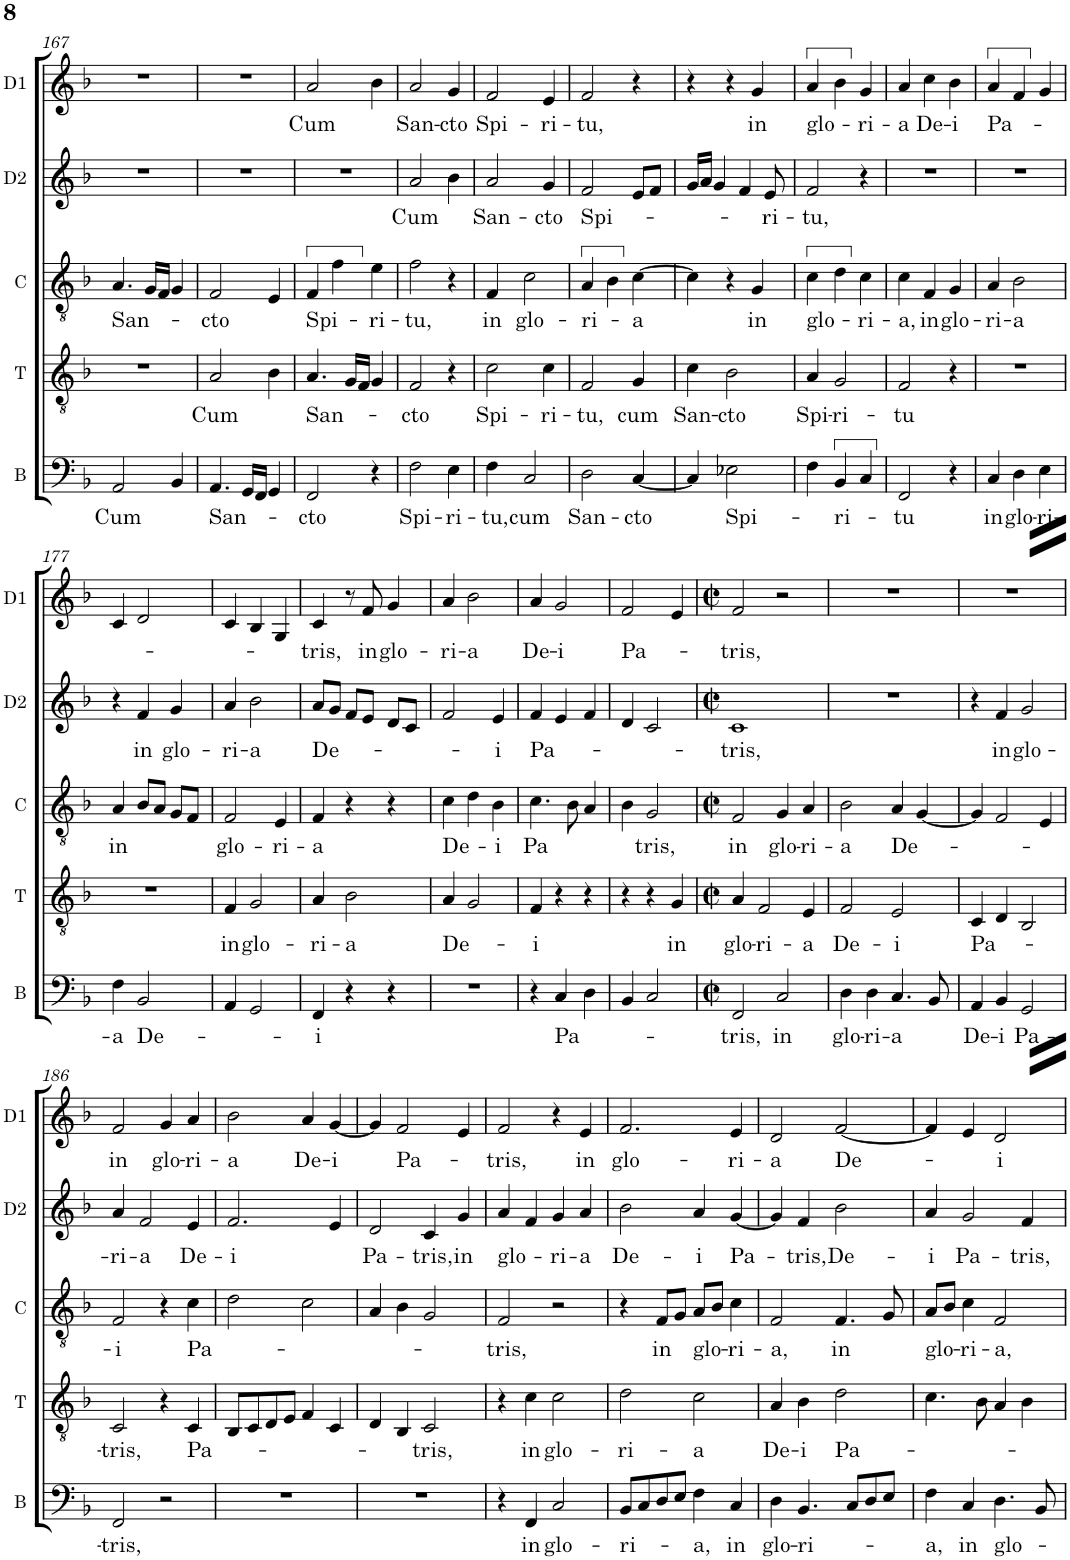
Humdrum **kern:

**kern	**text	**kern	**text	**kern	**text	**kern	**text	**kern	**text
*part5	*part5	*part4	*part4	*part3	*part3	*part2	*part2	*part1	*part1
*staff5	*staff5	*staff4	*staff4	*staff3	*staff3	*staff2	*staff2	*staff1	*staff1
*I"B	*	*I"T	*	*I"Contra	*	*I"D2	*	*I"D1	*
*I'B	*	*I'T	*	*I'C	*	*I'D2	*	*I'D1	*
!!LO:PB:g=z
*clefF4	*	*clefGv2	*	*clefGv2	*	*clefG2	*	*clefG2	*
*k[b-]	*	*k[b-]	*	*k[b-]	*	*k[b-]	*	*k[b-]	*
*M3/4	*	*M3/4	*	*M3/4	*	*M3/4	*	*M3/4	*
=167	=167	=167	=167	=167	=167	=167	=167	=167	=167
!	!LO:LY:b	!	!	!	!LO:LY:b	!	!	!	!
2AA/	Cum	2.r	.	4.A/	San-	2.r	.	2.r	.
.	.	.	.	16G/LL	.	.	.	.	.
.	.	.	.	16F/JJ	.	.	.	.	.
4BB-/	.	.	.	4G/	.	.	.	.	.
=168	=168	=168	=168	=168	=168	=168	=168	=168	=168
!	!LO:LY:b	!	!LO:LY:b	!	!LO:LY:b	!	!	!	!
4.AA/	San-	2A/	Cum	2F/	-cto	2.r	.	2.r	.
16GG/LL	.	.	.	.	.	.	.	.	.
16FF/JJ	.	.	.	.	.	.	.	.	.
4GG/	.	4B-\	.	4E/	.	.	.	.	.
=169	=169	=169	=169	=169	=169	=169	=169	=169	=169
!	!LO:LY:b	!	!LO:LY:b	!	!LO:LY:b	!	!	!	!LO:LY:b
2FF/	-cto	4.A/	San-	4F/	Spi-	2.r	.	2a/	Cum
.	.	.	.	4f\	.	.	.	.	.
.	.	16G/LL	.	.	.	.	.	.	.
.	.	16F/JJ	.	.	.	.	.	.	.
!	!	!	!	!	!LO:LY:b	!	!	!	!
4r	.	4G/	.	4e\	-ri-	.	.	4b-\	.
=170	=170	=170	=170	=170	=170	=170	=170	=170	=170
!	!LO:LY:b	!	!LO:LY:b	!	!LO:LY:b	!	!LO:LY:b	!	!LO:LY:b
2F\	Spi-	2F/	-cto	2f\	-tu,	2a/	Cum	2a/	San-
!	!LO:LY:b	!	!	!	!	!	!	!	!LO:LY:b
4E\	-ri-	4r	.	4r	.	4b-\	.	4g/	-cto
=171	=171	=171	=171	=171	=171	=171	=171	=171	=171
!	!LO:LY:b	!	!LO:LY:b	!	!LO:LY:b	!	!LO:LY:b	!	!LO:LY:b
4F\	-tu,	2c\	Spi-	4F/	in	2a/	San-	2f/	Spi-
!	!LO:LY:b	!	!	!	!LO:LY:b	!	!	!	!
2C/	cum	.	.	2c\	glo-	.	.	.	.
!	!	!	!LO:LY:b	!	!	!	!LO:LY:b	!	!LO:LY:b
.	.	4c\	-ri-	.	.	4g/	-cto	4e/	-ri-
=172	=172	=172	=172	=172	=172	=172	=172	=172	=172
!	!LO:LY:b	!	!LO:LY:b	!	!LO:LY:b	!	!LO:LY:b	!	!LO:LY:b
2D\	San-	2F/	-tu,	4A/	-ri-	2f/	Spi-	2f/	-tu,
.	.	.	.	4B-\	.	.	.	.	.
!	!LO:LY:b	!	!LO:LY:b	!	!LO:LY:b	!	!	!	!
[4C/	-cto	4G/	cum	[4c\	-a	8e/L	.	4r	.
.	.	.	.	.	.	8f/J	.	.	.
=173	=173	=173	=173	=173	=173	=173	=173	=173	=173
!	!	!	!LO:LY:b	!	!	!	!	!	!
4C/]	.	4c\	San-	4c\]	.	16g/LL	.	4r	.
.	.	.	.	.	.	16a/JJ	.	.	.
.	.	.	.	.	.	4g/	.	.	.
!	!LO:LY:b	!	!LO:LY:b	!	!	!	!	!	!
2E-X\	Spi-	2B-\	-cto	4r	.	.	.	4r	.
.	.	.	.	.	.	4f/	.	.	.
!	!	!	!	!	!LO:LY:b	!	!	!	!LO:LY:b
.	.	.	.	4G/	in	.	.	4g/	in
!	!	!	!	!	!	!	!LO:LY:b	!	!
.	.	.	.	.	.	8e/	-ri-	.	.
=174	=174	=174	=174	=174	=174	=174	=174	=174	=174
!	!	!	!LO:LY:b	!	!LO:LY:b	!	!LO:LY:b	!	!LO:LY:b
4F\	.	4A/	Spi-	4c\	glo-	2f/	-tu,	4a/	glo-
!	!LO:LY:b	!	!LO:LY:b	!	!	!	!	!	!
4BB-/	-ri-	2G/	-ri-	4d\	.	.	.	4b-\	.
!	!	!	!	!	!LO:LY:b	!	!	!	!LO:LY:b
4C/	.	.	.	4c\	-ri-	4r	.	4g/	-ri-
=175	=175	=175	=175	=175	=175	=175	=175	=175	=175
!	!LO:LY:b	!	!LO:LY:b	!	!LO:LY:b	!	!	!	!LO:LY:b
2FF/	-tu	2F/	-tu	4c\	-a,	2.r	.	4a/	-a
!	!	!	!	!	!LO:LY:b	!	!	!	!LO:LY:b
.	.	.	.	4F/	in	.	.	4cc\	De-
!	!	!	!	!	!LO:LY:b	!	!	!	!LO:LY:b
4r	.	4r	.	4G/	glo-	.	.	4b-\	-i
=176	=176	=176	=176	=176	=176	=176	=176	=176	=176
!	!LO:LY:b	!	!	!	!LO:LY:b	!	!	!	!LO:LY:b
4C/	in	2.r	.	4A/	-ri-	2.r	.	4a/	Pa-
!	!LO:LY:b	!	!	!	!LO:LY:b	!	!	!	!
4D\	glo-	.	.	2B-\	-a	.	.	4f/	.
!	!LO:LY:b	!	!	!	!	!	!	!	!
4E\	-ri-	.	.	.	.	.	.	4g/	.
!!LO:LB:g=z
=177	=177	=177	=177	=177	=177	=177	=177	=177	=177
!	!LO:LY:b	!	!	!	!LO:LY:b	!	!	!	!
4F\	-a	2.r	.	4A/	in	4r	.	4c/	.
!	!LO:LY:b	!	!	!	!	!	!LO:LY:b	!	!
2BB-/	De-	.	.	8B-/L	.	4f/	in	2d/	.
.	.	.	.	8A/J	.	.	.	.	.
!	!	!	!	!	!	!	!LO:LY:b	!	!
.	.	.	.	8G/L	.	4g/	glo-	.	.
.	.	.	.	8F/J	.	.	.	.	.
=178	=178	=178	=178	=178	=178	=178	=178	=178	=178
!	!	!	!LO:LY:b	!	!LO:LY:b	!	!LO:LY:b	!	!
4AA/	.	4F/	in	2F/	glo-	4a/	-ri-	4c/	.
!	!	!	!LO:LY:b	!	!	!	!LO:LY:b	!	!
2GG/	.	2G/	glo-	.	.	2b-\	-a	4B-/	.
!	!	!	!	!	!LO:LY:b	!	!	!	!
.	.	.	.	4E/	-ri-	.	.	4G/	.
=179	=179	=179	=179	=179	=179	=179	=179	=179	=179
!	!LO:LY:b	!	!LO:LY:b	!	!LO:LY:b	!	!LO:LY:b	!	!LO:LY:b
4FF/	-i	4A/	-ri-	4F/	-a	8a/L	De-	4c/	-tris,
.	.	.	.	.	.	8g/J	.	.	.
!	!	!	!LO:LY:b	!	!	!	!	!	!
4r	.	2B-\	-a	4r	.	8f/L	.	8r	.
!	!	!	!	!	!	!	!	!	!LO:LY:b
.	.	.	.	.	.	8e/J	.	8f/	in
!	!	!	!	!	!	!	!	!	!LO:LY:b
4r	.	.	.	4r	.	8d/L	.	4g/	glo-
.	.	.	.	.	.	8c/J	.	.	.
=180	=180	=180	=180	=180	=180	=180	=180	=180	=180
!	!	!	!LO:LY:b	!	!LO:LY:b	!	!	!	!LO:LY:b
2.r	.	4A/	De-	4c\	De-	2f/	.	4a/	-ri-
!	!	!	!	!	!	!	!	!	!LO:LY:b
.	.	2G/	.	4d\	.	.	.	2b-\	-a
!	!	!	!	!	!LO:LY:b	!	!LO:LY:b	!	!
.	.	.	.	4B-\	-i	4e/	-i	.	.
=181	=181	=181	=181	=181	=181	=181	=181	=181	=181
!	!	!	!LO:LY:b	!	!LO:LY:b	!	!LO:LY:b	!	!LO:LY:b
4r	.	4F/	-i	4.c\	Pa	4f/	Pa-	4a/	De-
!	!LO:LY:b	!	!	!	!	!	!	!	!LO:LY:b
4C/	Pa-	4r	.	.	.	4e/	.	2g/	-i
.	.	.	.	8B-\	.	.	.	.	.
4D\	.	4r	.	4A/	.	4f/	.	.	.
=182	=182	=182	=182	=182	=182	=182	=182	=182	=182
!	!	!	!	!	!	!	!	!	!LO:LY:b
4BB-/	.	4r	.	4B-\	.	4d/	.	2f/	Pa-
!	!	!	!	!	!LO:LY:b	!	!	!	!
2C/	.	4r	.	2G/	tris,	2c/	.	.	.
!	!	!	!LO:LY:b	!	!	!	!	!	!
.	.	4G/	in	.	.	.	.	4e/	.
=183	=183	=183	=183	=183	=183	=183	=183	=183	=183
*M2/2	*	*M2/2	*	*M2/2	*	*M2/2	*	*M2/2	*
*met(c|)	*	*met(c|)	*	*met(c|)	*	*met(c|)	*	*met(c|)	*
!	!LO:LY:b	!	!LO:LY:b	!	!LO:LY:b	!	!LO:LY:b	!	!LO:LY:b
2FF/	-tris,	4A/	glo-	2F/	in	1c	-tris,	2f/	-tris,
!	!	!	!LO:LY:b	!	!	!	!	!	!
.	.	2F/	-ri-	.	.	.	.	.	.
!	!LO:LY:b	!	!	!	!LO:LY:b	!	!	!	!
2C/	in	.	.	4G/	glo-	.	.	2r	.
!	!	!	!LO:LY:b	!	!LO:LY:b	!	!	!	!
.	.	4E/	-a	4A/	-ri-	.	.	.	.
=184	=184	=184	=184	=184	=184	=184	=184	=184	=184
!	!LO:LY:b	!	!LO:LY:b	!	!LO:LY:b	!	!	!	!
4D\	glo-	2F/	De-	2B-\	-a	1r	.	1r	.
!	!LO:LY:b	!	!	!	!	!	!	!	!
4D\	-ri-	.	.	.	.	.	.	.	.
!	!LO:LY:b	!	!LO:LY:b	!	!LO:LY:b	!	!	!	!
4.C/	-a	2E/	-i	4A/	De-	.	.	.	.
.	.	.	.	[4G/	.	.	.	.	.
8BB-/	.	.	.	.	.	.	.	.	.
=185	=185	=185	=185	=185	=185	=185	=185	=185	=185
!	!LO:LY:b	!	!LO:LY:b	!	!	!	!	!	!
4AA/	De-	4C/	Pa-	4G/]	.	4r	.	1r	.
!	!LO:LY:b	!	!	!	!	!	!LO:LY:b	!	!
4BB-/	-i	4D/	.	2F/	.	4f/	in	.	.
!	!LO:LY:b	!	!	!	!	!	!LO:LY:b	!	!
2GG/	Pa-	2BB-/	.	.	.	2g/	glo-	.	.
.	.	.	.	4E/	.	.	.	.	.
!!LO:LB:g=z
=186	=186	=186	=186	=186	=186	=186	=186	=186	=186
!	!LO:LY:b	!	!LO:LY:b	!	!LO:LY:b	!	!LO:LY:b	!	!LO:LY:b
2FF/	-tris,	2C/	-tris,	2F/	-i	4a/	-ri-	2f/	in
!	!	!	!	!	!	!	!LO:LY:b	!	!
.	.	.	.	.	.	2f/	-a	.	.
!	!	!	!	!	!	!	!	!	!LO:LY:b
2r	.	4r	.	4r	.	.	.	4g/	glo-
!	!	!	!LO:LY:b	!	!LO:LY:b	!	!LO:LY:b	!	!LO:LY:b
.	.	4C/	Pa-	4c\	Pa-	4e/	De-	4a/	-ri-
=187	=187	=187	=187	=187	=187	=187	=187	=187	=187
!	!	!	!	!	!	!	!LO:LY:b	!	!LO:LY:b
1r	.	8BB-/L	.	2d\	.	2.f/	-i	2b-\	-a
.	.	8C/	.	.	.	.	.	.	.
.	.	8D/	.	.	.	.	.	.	.
.	.	8E/J	.	.	.	.	.	.	.
!	!	!	!	!	!	!	!	!	!LO:LY:b
.	.	4F/	.	2c\	.	.	.	4a/	De-
!	!	!	!	!	!	!	!	!	!LO:LY:b
.	.	4C/	.	.	.	4e/	.	[4g/	-i
=188	=188	=188	=188	=188	=188	=188	=188	=188	=188
!	!	!	!	!	!	!	!LO:LY:b	!	!
1r	.	4D/	.	4A/	.	2d/	Pa-	4g/]	.
!	!	!	!	!	!	!	!	!	!LO:LY:b
.	.	4BB-/	.	4B-\	.	.	.	2f/	Pa-
!	!	!	!LO:LY:b	!	!	!	!LO:LY:b	!	!
.	.	2C/	-tris,	2G/	.	4c/	-tris,	.	.
!	!	!	!	!	!	!	!LO:LY:b	!	!
.	.	.	.	.	.	4g/	in	4e/	.
=189	=189	=189	=189	=189	=189	=189	=189	=189	=189
!	!	!	!	!	!LO:LY:b	!	!LO:LY:b	!	!LO:LY:b
4r	.	4r	.	2F/	-tris,	4a/	glo-	2f/	-tris,
!	!LO:LY:b	!	!LO:LY:b	!	!	!	!	!	!
4FF/	in	4c\	in	.	.	4f/	.	.	.
!	!LO:LY:b	!	!LO:LY:b	!	!	!	!LO:LY:b	!	!
2C/	glo-	2c\	glo-	2r	.	4g/	-ri-	4r	.
!	!	!	!	!	!	!	!LO:LY:b	!	!LO:LY:b
.	.	.	.	.	.	4a/	-a	4e/	in
=190	=190	=190	=190	=190	=190	=190	=190	=190	=190
!	!LO:LY:b	!	!LO:LY:b	!	!	!	!LO:LY:b	!	!LO:LY:b
8BB-/L	-ri-	2d\	-ri-	4r	.	2b-\	De-	2.f/	glo-
8C/	.	.	.	.	.	.	.	.	.
!	!	!	!	!	!LO:LY:b	!	!	!	!
8D/	.	.	.	8F/L	in	.	.	.	.
8E/J	.	.	.	8G/J	.	.	.	.	.
!	!LO:LY:b	!	!LO:LY:b	!	!LO:LY:b	!	!LO:LY:b	!	!
4F\	a,	2c\	-a	8A/L	glo-	4a/	-i	.	.
.	.	.	.	8B-/J	.	.	.	.	.
!	!LO:LY:b	!	!	!	!LO:LY:b	!	!LO:LY:b	!	!LO:LY:b
4C/	in	.	.	4c\	-ri-	[4g/	Pa-	4e/	-ri-
=191	=191	=191	=191	=191	=191	=191	=191	=191	=191
!	!LO:LY:b	!	!LO:LY:b	!	!LO:LY:b	!	!	!	!LO:LY:b
4D\	glo-	4A/	De-	2F/	-a,	4g/]	.	2d/	-a
!	!LO:LY:b	!	!LO:LY:b	!	!	!	!LO:LY:b	!	!
4.BB-/	-ri-	4B-\	-i	.	.	4f/	-tris,	.	.
!	!	!	!LO:LY:b	!	!LO:LY:b	!	!LO:LY:b	!	!LO:LY:b
.	.	2d\	Pa-	4.F/	in	2b-\	De-	[2f/	De-
8C/L	.	.	.	.	.	.	.	.	.
8D/	.	.	.	.	.	.	.	.	.
8E/J	.	.	.	8G/	.	.	.	.	.
=192	=192	=192	=192	=192	=192	=192	=192	=192	=192
!	!LO:LY:b	!	!	!	!LO:LY:b	!	!LO:LY:b	!	!
4F\	-a,	4.c\	.	8A/L	glo-	4a/	-i	4f/]	.
.	.	.	.	8B-/J	.	.	.	.	.
!	!LO:LY:b	!	!	!	!LO:LY:b	!	!LO:LY:b	!	!
4C/	in	.	.	4c\	-ri-	2g/	Pa-	4e/	.
.	.	8B-\	.	.	.	.	.	.	.
!	!LO:LY:b	!	!	!	!LO:LY:b	!	!	!	!LO:LY:b
4.D\	glo-	4A/	.	2F/	-a,	.	.	2d/	-i
!	!	!	!	!	!	!	!LO:LY:b	!	!
.	.	4B-\	.	.	.	4f/	-tris,	.	.
8BB-/	.	.	.	.	.	.	.	.	.
=	=	=	=	=	=	=	=	=	=
*-	*-	*-	*-	*-	*-	*-	*-	*-	*-
